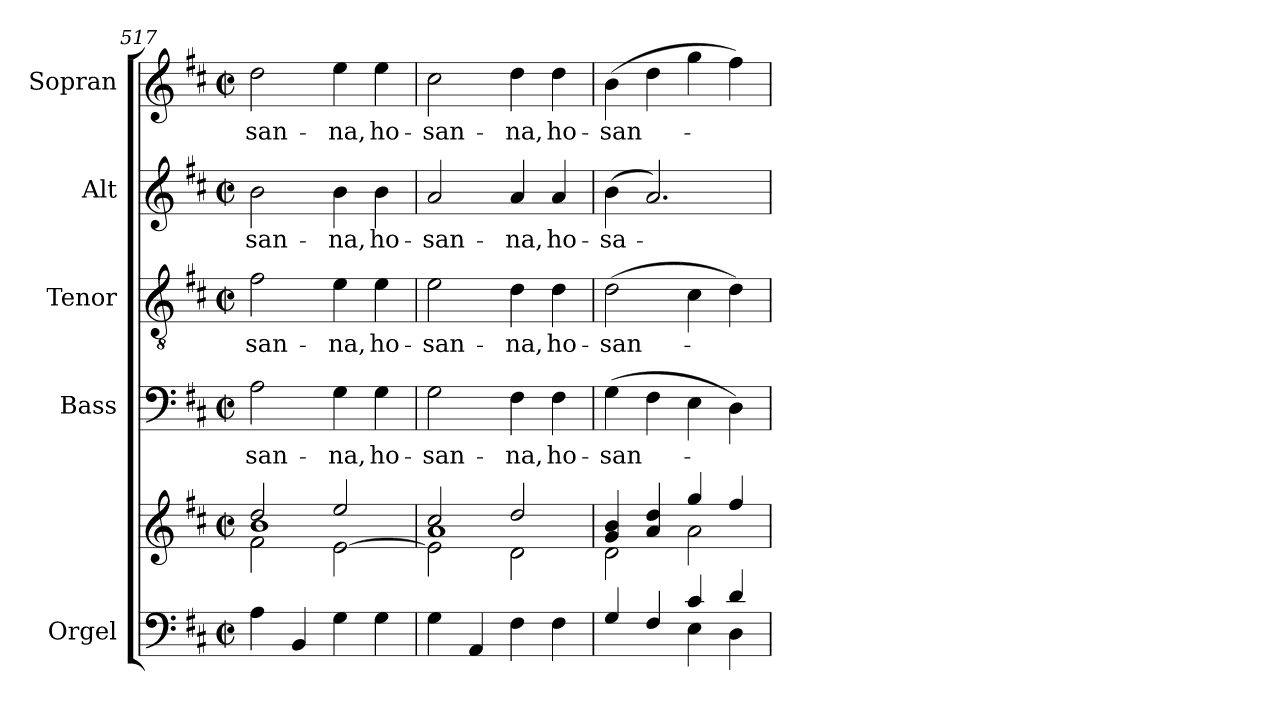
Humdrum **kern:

**kern	**kern	**kern	**text	**kern	**text	**kern	**text	**kern	**text
*part5	*part5	*part4	*part4	*part3	*part3	*part2	*part2	*part1	*part1
*staff6	*staff5	*staff4	*staff4	*staff3	*staff3	*staff2	*staff2	*staff1	*staff1
*I"Orgel	*	*I"Bass	*	*I"Tenor	*	*I"Alt	*	*I"Sopran	*
*I'Org.	*	*I'B	*	*I'T	*	*I'A	*	*I'S	*
*clefF4	*clefG2	*clefF4	*	*clefGv2	*	*clefG2	*	*clefG2	*
*k[f#c#]	*k[f#c#]	*k[f#c#]	*	*k[f#c#]	*	*k[f#c#]	*	*k[f#c#]	*
*D:	*D:	*D:	*	*D:	*	*D:	*	*D:	*
*M2/2	*M2/2	*M2/2	*	*M2/2	*	*M2/2	*	*M2/2	*
*met(c|)	*met(c|)	*met(c|)	*	*met(c|)	*	*met(c|)	*	*met(c|)	*
=517	=517	=517	=517	=517	=517	=517	=517	=517	=517
*	*^	*	*	*	*	*	*	*	*
*	*	*^	*	*	*	*	*	*	*	*
!	!	!	!	!	!LO:LY:b	!	!LO:LY:b	!	!LO:LY:b	!	!LO:LY:b
4A\	2dd/	1b	2f#\	2A\	-san-	2f#\	-san-	2b\	-san-	2dd\	-san-
4BB/	.	.	.	.	.	.	.	.	.	.	.
!	!	!	!	!	!LO:LY:b	!	!LO:LY:b	!	!LO:LY:b	!	!LO:LY:b
4G\	2ee/	.	[2e\	4G\	-na,	4e\	-na,	4b\	-na,	4ee\	-na,
!	!	!	!	!	!LO:LY:b	!	!LO:LY:b	!	!LO:LY:b	!	!LO:LY:b
4G\	.	.	.	4G\	ho-	4e\	ho-	4b\	ho-	4ee\	ho-
=518	=518	=518	=518	=518	=518	=518	=518	=518	=518	=518	=518
!	!	!	!	!	!LO:LY:b	!	!LO:LY:b	!	!LO:LY:b	!	!LO:LY:b
4G\	2cc#/	1a	2e\]	2G\	-san-	2e\	-san-	2a/	-san-	2cc#\	-san-
4AA/	.	.	.	.	.	.	.	.	.	.	.
!	!	!	!	!	!LO:LY:b	!	!LO:LY:b	!	!LO:LY:b	!	!LO:LY:b
4F#\	2dd/	.	2d\	4F#\	-na,	4d\	-na,	4a/	-na,	4dd\	-na,
!	!	!	!	!	!LO:LY:b	!	!LO:LY:b	!	!LO:LY:b	!	!LO:LY:b
4F#\	.	.	.	4F#\	ho-	4d\	ho-	4a/	ho-	4dd\	ho-
*	*	*v	*v	*	*	*	*	*	*	*	*
=519	=519	=519	=519	=519	=519	=519	=519	=519	=519	=519
*^	*	*	*	*	*	*	*	*	*	*
!	!	!	!	!	!LO:LY:b	!	!LO:LY:b	!	!LO:LY:b	!	!LO:LY:b
4G/	2ryy	4g/ 4b/	2d\	(>4G\	-san-	(>2d\	-san-	(>4b\	-sa-	(>4b\	-san-
4F#/	.	4a/ 4dd/	.	4F#\	.	.	.	2.a/)	.	4dd\	.
4c#/	4E\	4gg/	2a\	4E\	.	4c#\	.	.	.	4gg\	.
4d/	4D\	4ff#/	.	4D\)	.	4d\)	.	.	.	4ff#\)	.
*v	*v	*	*	*	*	*	*	*	*	*	*
*	*v	*v	*	*	*	*	*	*	*	*
=	=	=	=	=	=	=	=	=	=
*-	*-	*-	*-	*-	*-	*-	*-	*-	*-
